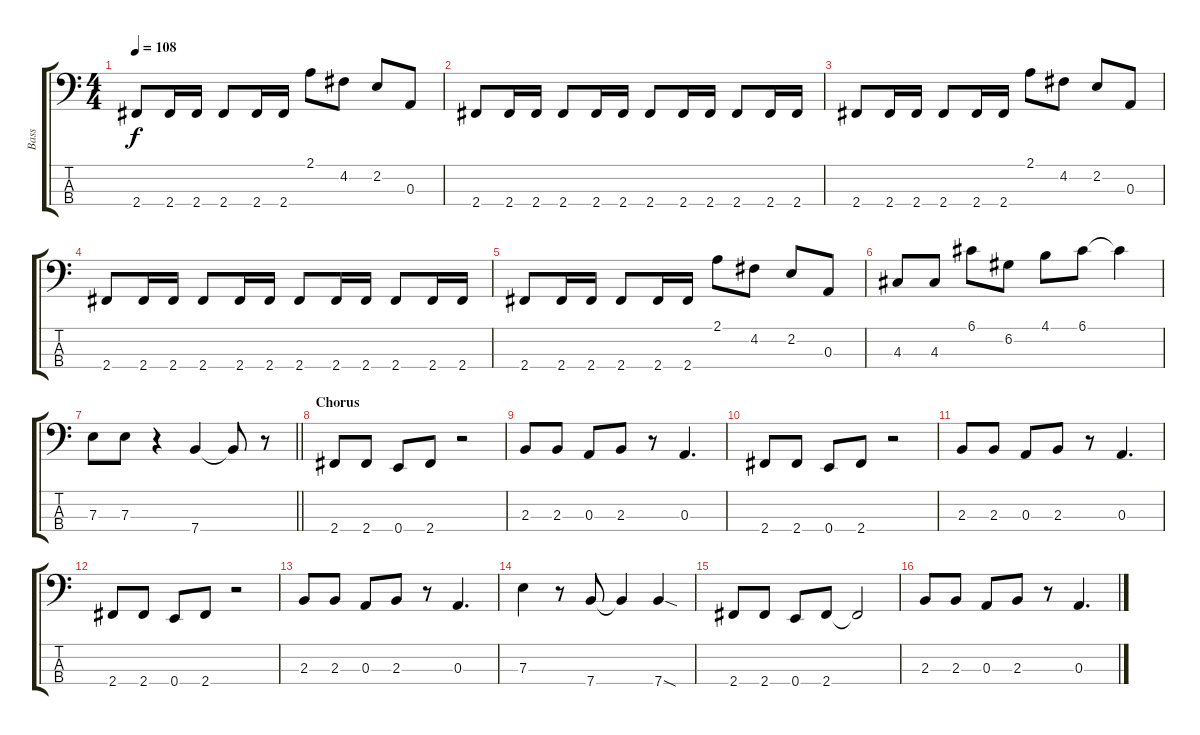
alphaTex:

\track ("Bass" "Bass") {instrument electricbassfinger}
\staff {score tabs}
\tuning (G2 D2 A1 E1) {hide}
\ts (4 4)
\tempo 108
\clef f4
\ks c
2.4.8{dy f} 2.4.16 2.4.16 2.4.8 2.4.16 2.4.16 2.1.8 4.2.8 2.2.8 0.3.8 |
2.4.8 2.4.16 2.4.16 2.4.8 2.4.16 2.4.16 2.4.8 2.4.16 2.4.16 2.4.8 2.4.16 2.4.16 |
2.4.8 2.4.16 2.4.16 2.4.8 2.4.16 2.4.16 2.1.8 4.2.8 2.2.8 0.3.8 |
2.4.8 2.4.16 2.4.16 2.4.8 2.4.16 2.4.16 2.4.8 2.4.16 2.4.16 2.4.8 2.4.16 2.4.16 |
2.4.8 2.4.16 2.4.16 2.4.8 2.4.16 2.4.16 2.1.8 4.2.8 2.2.8 0.3.8 |
4.3.8 4.3.8 6.1.8 6.2.8 4.1.8 6.1.8 6.1{t}.4 |
\barLineRight lightlight
7.3.8 7.3.8 r.4 7.4.4 7.4{t}.8 r.8 |
\section ("" "Chorus")
2.4.8 2.4.8 0.4.8 2.4.8 r.2 |
2.3.8 2.3.8 0.3.8 2.3.8 r.8 0.3.4{d} |
2.4.8 2.4.8 0.4.8 2.4.8 r.2 |
2.3.8 2.3.8 0.3.8 2.3.8 r.8 0.3.4{d} |
2.4.8 2.4.8 0.4.8 2.4.8 r.2 |
2.3.8 2.3.8 0.3.8 2.3.8 r.8 0.3.4{d} |
7.3.4 r.8 7.4.8 7.4{t}.4 7.4{sod}.4 |
2.4.8 2.4.8 0.4.8 2.4.8 2.4{t}.2 |
2.3.8 2.3.8 0.3.8 2.3.8 r.8 0.3.4{d}
